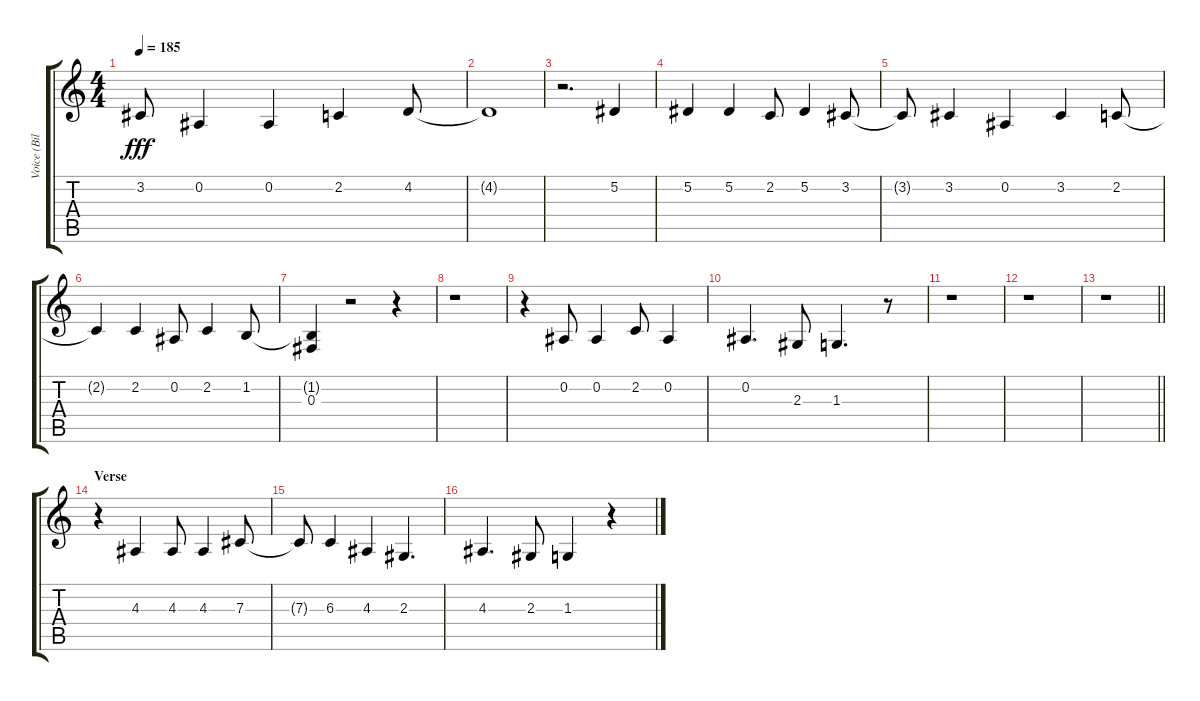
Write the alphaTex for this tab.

\track ("Voice (Billie Joe)" "Voice (Bil") {instrument lead6voice}
\staff {score tabs}
\tuning (Eb4 Bb3 Gb3 Db3 Ab2 Eb2) {hide}
\ts (4 4)
\tempo 185
\clef g2
\ks c
3.2{t}.8{dy fff} 0.2.4 0.2.4 2.2.4 4.2.8 |
4.2{t}.1 |
r.2{d} 5.2.4 |
5.2.4 5.2.4 2.2.8 5.2.4 3.2.8 |
3.2{t}.8 3.2.4 0.2.4 3.2.4 2.2.8 |
2.2{t}.4 2.2.4 0.2.8 2.2.4 1.2.8 |
(1.2{t} 0.3).4 r.2 r.4 |
r.1 |
r.4 0.2.8 0.2.4 2.2.8 0.2.4 |
0.2.4{d} 2.3.8 1.3.4{d} r.8 |
r.1 |
r.1 |
\barLineRight lightlight
r.1 |
\section ("" "Verse")
r.4 4.3.4 4.3.8 4.3.4 7.3.8 |
7.3{t}.8 6.3.4 4.3.4 2.3.4{d} |
4.3.4{d} 2.3.8 1.3.4 r.4
